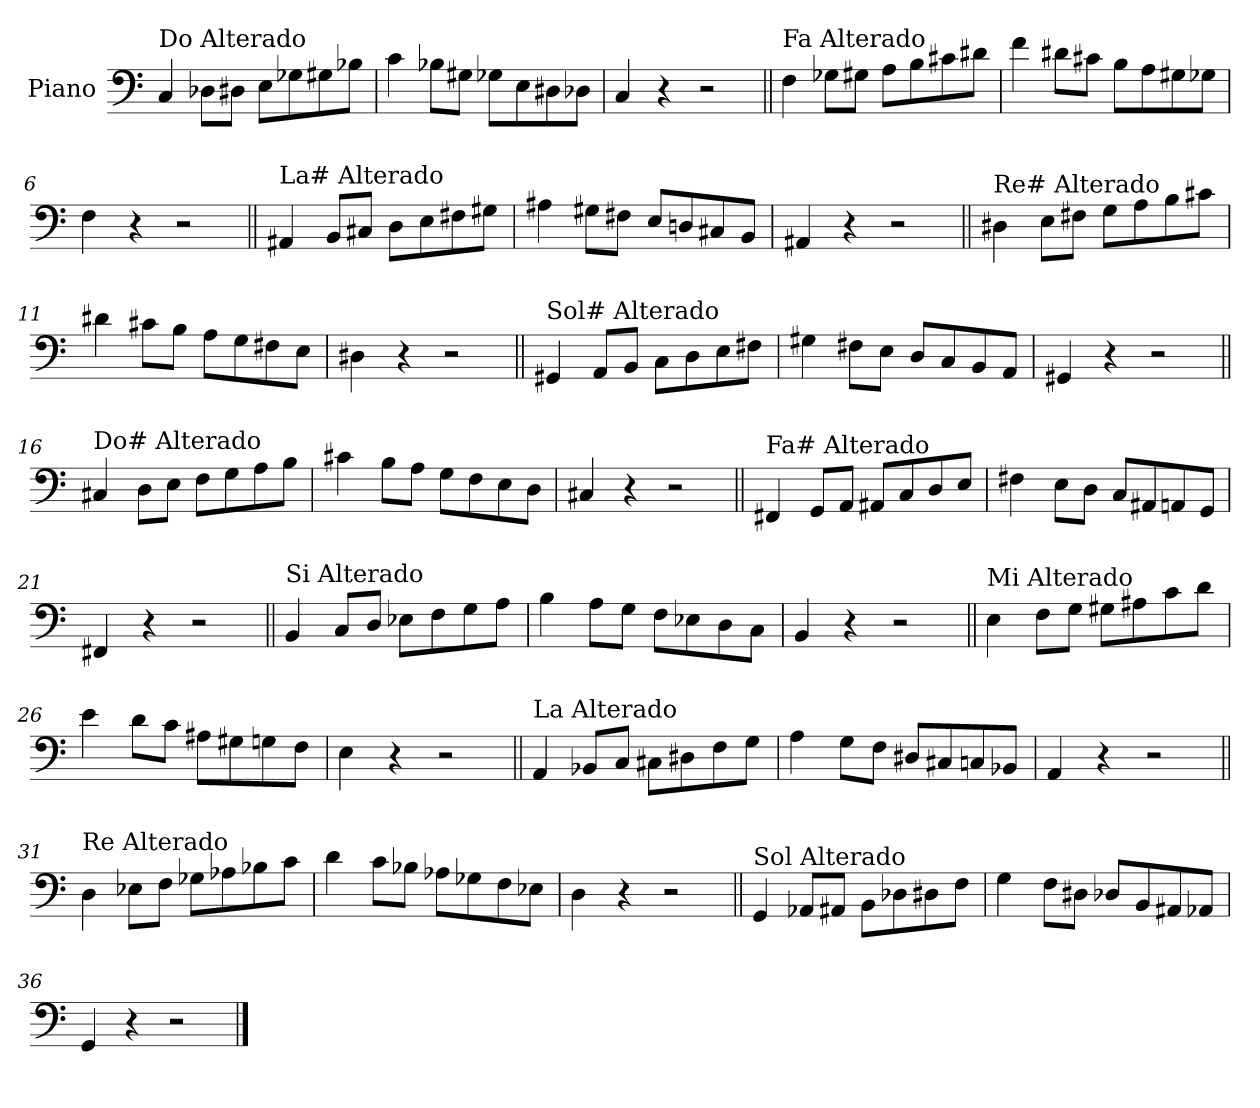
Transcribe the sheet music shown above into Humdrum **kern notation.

**kern
*part1
*staff1
*I"Piano
*I'Pno.
*clefF4
*k[]
=1
!LO:TX:a:t=Do Alterado
4C/
8D-X\L
8D#X\J
8E\L
8G-X\
8G#X\
8B-X\J
=2
4c\
8B-X\L
8G#X\J
8G-X\L
8E\
8D#X\
8D-X\J
=3
4C/
4r
2r
=4||
!LO:TX:a:t=Fa Alterado
4F\
8G-X\L
8G#X\J
8A\L
8B\
8c#X\
8d#X\J
=5
4f\
8d#X\L
8c#X\J
8B\L
8A\
8G#X\
8G-X\J
=6
4F\
4r
2r
!!LO:LB:g=z
=7||
!LO:TX:a:t=La# Alterado
4AA#X/
8BB/L
8C#X/J
8D\L
8E\
8F#X\
8G#X\J
=8
4A#X\
8G#X\L
8F#X\J
8E/L
8Dn/
8C#X/
8BB/J
=9
4AA#X/
4r
2r
=10||
!LO:TX:a:t=Re# Alterado
4D#X\
8E\L
8F#X\J
8G\L
8A\
8B\
8c#X\J
=11
4d#X\
8c#X\L
8B\J
8A\L
8G\
8F#X\
8E\J
=12
4D#X\
4r
2r
!!LO:LB:g=z
=13||
!LO:TX:a:t=Sol# Alterado
4GG#X/
8AA/L
8BB/J
8C\L
8D\
8E\
8F#X\J
=14
4G#X\
8F#X\L
8E\J
8D/L
8C/
8BB/
8AA/J
=15
4GG#X/
4r
2r
=16||
!LO:TX:a:t=Do# Alterado
4C#X/
8D\L
8E\J
8F\L
8G\
8A\
8B\J
=17
4c#X\
8B\L
8A\J
8G\L
8F\
8E\
8D\J
=18
4C#X/
4r
2r
!!LO:LB:g=z
=19||
!LO:TX:a:t=Fa# Alterado
4FF#X/
8GG/L
8AA/J
8AA#X/L
8C/
8D/
8E/J
=20
4F#X\
8E\L
8D\J
8C/L
8AA#X/
8AAn/
8GG/J
=21
4FF#X/
4r
2r
=22||
!LO:TX:a:t=Si Alterado
4BB/
8C/L
8D/J
8E-X\L
8F\
8G\
8A\J
=23
4B\
8A\L
8G\J
8F\L
8E-X\
8D\
8C\J
=24
4BB/
4r
2r
!!LO:LB:g=z
=25||
!LO:TX:a:t=Mi Alterado
4E\
8F\L
8G\J
8G#X\L
8A#X\
8c\
8d\J
=26
4e\
8d\L
8c\J
8A#X\L
8G#X\
8Gn\
8F\J
=27
4E\
4r
2r
=28||
!LO:TX:a:t=La Alterado
4AA/
8BB-X/L
8C/J
8C#X\L
8D#X\
8F\
8G\J
=29
4A\
8G\L
8F\J
8D#X/L
8C#X/
8Cn/
8BB-X/J
=30
4AA/
4r
2r
!!LO:LB:g=z
=31||
!LO:TX:a:t=Re Alterado
4D\
8E-X\L
8F\J
8G-X\L
8A-X\
8B-X\
8c\J
=32
4d\
8c\L
8B-X\J
8A-X\L
8G-X\
8F\
8E-X\J
=33
4D\
4r
2r
=34||
!LO:TX:a:t=Sol Alterado
4GG/
8AA-X/L
8AA#X/J
8BB\L
8D-X\
8D#X\
8F\J
=35
4G\
8F\L
8D#X\J
8D-X/L
8BB/
8AA#X/
8AA-X/J
=36
4GG/
4r
2r
==
*-
